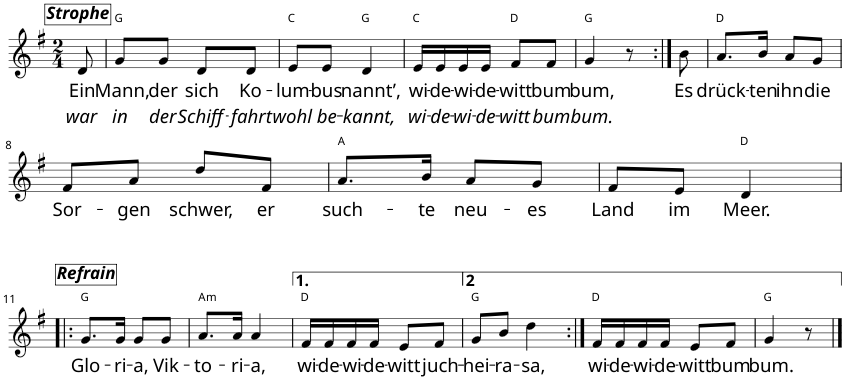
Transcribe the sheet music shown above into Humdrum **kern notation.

**kern	**text	**text	**harte
*part1	*part1	*part1	*part1
*staff1	*staff1	*staff1	*
*I"Piano	*	*	*
*I'Pno	*	*	*
*clefG2	*	*	*
*k[f#]	*	*	*
*G:	*	*	*
*M2/4	*	*	*
=1	=1	=1	=1
!LO:TX:a:Bi:t=Strophe	!	!	!
!	!LO:LY:b	!LO:LY:b	!
8d/	Ein	war	.
=2	=2	=2	=2
!	!LO:LY:b	!LO:LY:b	!
8g/L	Mann,	in	G:maj
!	!LO:LY:b	!LO:LY:b	!
8g/J	der	der	.
!	!LO:LY:b	!LO:LY:b	!
8d/L	sich	Schiff-	.
!	!LO:LY:b	!LO:LY:b	!
8d/J	Ko-	-fahrt	.
=3	=3	=3	=3
!	!LO:LY:b	!LO:LY:b	!
8e/L	-lum-	wohl	C:maj
!	!LO:LY:b	!LO:LY:b	!
8e/J	-bus	be-	.
!	!LO:LY:b	!LO:LY:b	!
4d/	nannt’,	-kannt,	G:maj
=4	=4	=4	=4
!	!LO:LY:b	!LO:LY:b	!
16e/LL	wi-	wi-	C:maj
!	!LO:LY:b	!LO:LY:b	!
16e/	-de-	-de-	.
!	!LO:LY:b	!LO:LY:b	!
16e/	-wi-	-wi-	.
!	!LO:LY:b	!LO:LY:b	!
16e/JJ	-de-	-de-	.
!	!LO:LY:b	!LO:LY:b	!
8f#/L	-witt	-witt	D:maj
!	!LO:LY:b	!LO:LY:b	!
8f#/J	bum	bum	.
=5	=5	=5	=5
!	!LO:LY:b	!LO:LY:b	!
4g/	bum,	bum.	G:maj
8r	.	.	.
=6:|!	=6:|!	=6:|!	=6:|!
!	!LO:LY:b	!	!
8b\	Es	.	.
=7	=7	=7	=7
!	!LO:LY:b	!	!
8.a/L	drück-	.	D:maj
!	!LO:LY:b	!	!
16b/Jk	-ten	.	.
!	!LO:LY:b	!	!
8a/L	ihn	.	.
!	!LO:LY:b	!	!
8g/J	die	.	.
!!LO:LB:g=z
=8	=8	=8	=8
!	!LO:LY:b	!	!
8f#/L	Sor-	.	.
!	!LO:LY:b	!	!
8a/J	-gen	.	.
!	!LO:LY:b	!	!
8dd/L	schwer,	.	.
!	!LO:LY:b	!	!
8f#/J	er	.	.
=9	=9	=9	=9
!	!LO:LY:b	!	!
8.a/L	such-	.	A:maj
!	!LO:LY:b	!	!
16b/Jk	-te	.	.
!	!LO:LY:b	!	!
8a/L	neu-	.	.
!	!LO:LY:b	!	!
8g/J	-es	.	.
=10	=10	=10	=10
!	!LO:LY:b	!	!
8f#/L	Land	.	.
!	!LO:LY:b	!	!
8e/J	im	.	.
!	!LO:LY:b	!	!
4d/	Meer.	.	D:maj
!!LO:LB:g=z
=11!|:	=11!|:	=11!|:	=11!|:
!LO:TX:a:Bi:t=Refrain	!	!	!
!	!LO:LY:b	!	!
8.g/L	Glo-	.	G:maj
!	!LO:LY:b	!	!
16g/Jk	-ri-	.	.
!	!LO:LY:b	!	!
8g/L	-a,	.	.
!	!LO:LY:b	!	!
8g/J	Vik-	.	.
=12	=12	=12	=12
!	!LO:LY:b	!	!LO:H:kt=m
8.a/L	-to-	.	A:min
!	!LO:LY:b	!	!
16a/Jk	-ri-	.	.
!	!LO:LY:b	!	!
4a/	-a,	.	.
=13	=13	=13	=13
!	!LO:LY:b	!	!
16f#/LL	wi-	.	D:maj
!	!LO:LY:b	!	!
16f#/	-de-	.	.
!	!LO:LY:b	!	!
16f#/	-wi-	.	.
!	!LO:LY:b	!	!
16f#/JJ	-de-	.	.
!	!LO:LY:b	!	!
8e/L	-witt	.	.
!	!LO:LY:b	!	!
8f#/J	juch-	.	.
=14	=14	=14	=14
!	!LO:LY:b	!	!
8g/L	-hei-	.	G:maj
!	!LO:LY:b	!	!
8b/J	-ra-	.	.
!	!LO:LY:b	!	!
4dd\	-sa,	.	.
=15:|!	=15:|!	=15:|!	=15:|!
!	!LO:LY:b	!	!
16f#/LL	wi-	.	D:maj
!	!LO:LY:b	!	!
16f#/	-de-	.	.
!	!LO:LY:b	!	!
16f#/	-wi-	.	.
!	!LO:LY:b	!	!
16f#/JJ	-de-	.	.
!	!LO:LY:b	!	!
8e/L	-witt	.	.
!	!LO:LY:b	!	!
8f#/J	bum	.	.
=16	=16	=16	=16
!	!LO:LY:b	!	!
4g/	bum.	.	G:maj
8r	.	.	.
==	==	==	==
*-	*-	*-	*-
